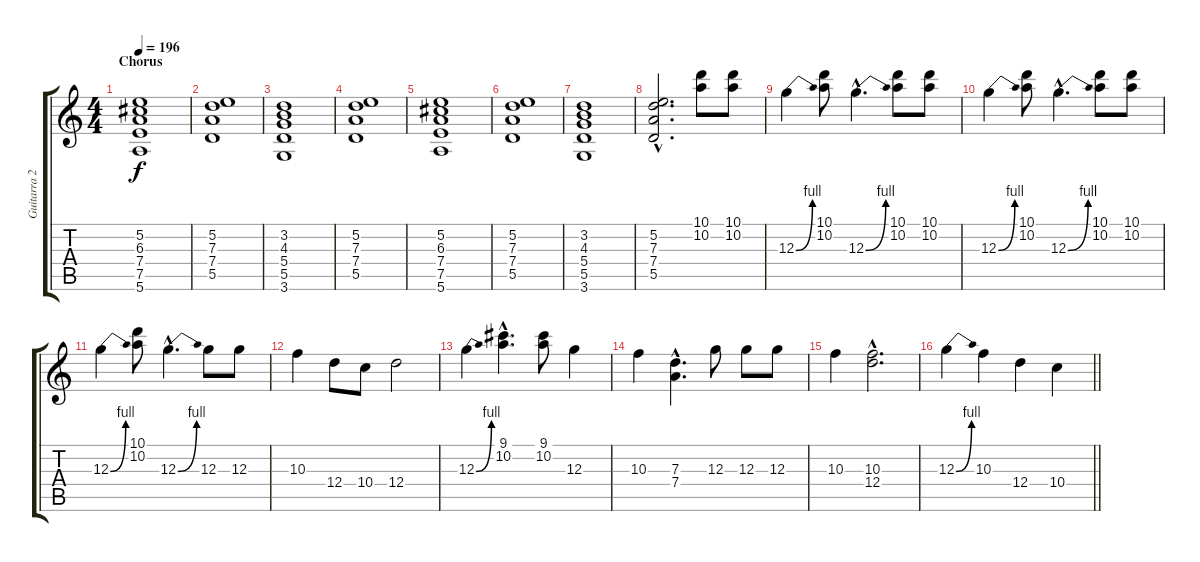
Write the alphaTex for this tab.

\track ("Guitarra 2 - Erik" "Guitarra 2") {instrument distortionguitar}
\staff {score tabs}
\tuning (E4 B3 G3 D3 A2 E2) {hide}
\ts (4 4)
\section ("" "Chorus")
\tempo 196
\clef g2
\ks c
(5.2 6.3 7.4 7.5 5.6).1{dy f} |
(5.2 7.3 7.4 5.5).1 |
(3.2 4.3 5.4 5.5 3.6).1 |
(5.2 7.3 7.4 5.5).1 |
(5.2 6.3 7.4 7.5 5.6).1 |
(5.2 7.3 7.4 5.5).1 |
(3.2 4.3 5.4 5.5 3.6).1 |
(5.2{hac} 7.3{hac} 7.4{hac} 5.5{hac}).2{d} (10.1 10.2).8 (10.1 10.2).8 |
12.3{be (bend 0 0 60 4)}.4 (10.1 10.2).8 12.3{be (bend 0 0 60 4) hac}.4{d} (10.1 10.2).8 (10.1 10.2).8 |
12.3{be (bend 0 0 60 4)}.4 (10.1 10.2).8 12.3{be (bend 0 0 60 4) hac}.4{d} (10.1 10.2).8 (10.1 10.2).8 |
12.3{be (bend 0 0 60 4)}.4 (10.1 10.2).8 12.3{be (bend 0 0 60 4) hac}.4{d} 12.3.8 12.3.8 |
10.3.4 12.4.8 10.4.8 12.4.2 |
12.3{be (bend 0 0 60 4)}.4 (9.1{hac} 10.2{hac}).4{d} (9.1 10.2).8 12.3.4 |
10.3.4 (7.3{hac} 7.4{hac}).4{d} 12.3.8 12.3.8 12.3.8 |
10.3.4 (10.3{hac} 12.4{hac}).2{d} |
\barLineRight lightlight
12.3{be (bend 0 0 60 4)}.4 10.3.4 12.4.4 10.4.4
